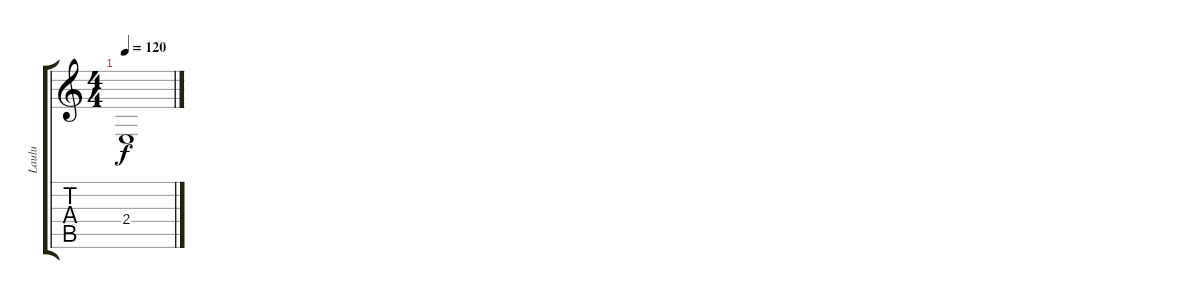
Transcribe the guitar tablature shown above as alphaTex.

\track ("Laulu" "Laulu") {instrument lead6voice}
\staff {score tabs}
\tuning (E4 B3 G3 D3 A2 E2) {hide}
\ts (4 4)
\tempo 120
\clef g2
\ks c
2.4{t}.1{dy f}
